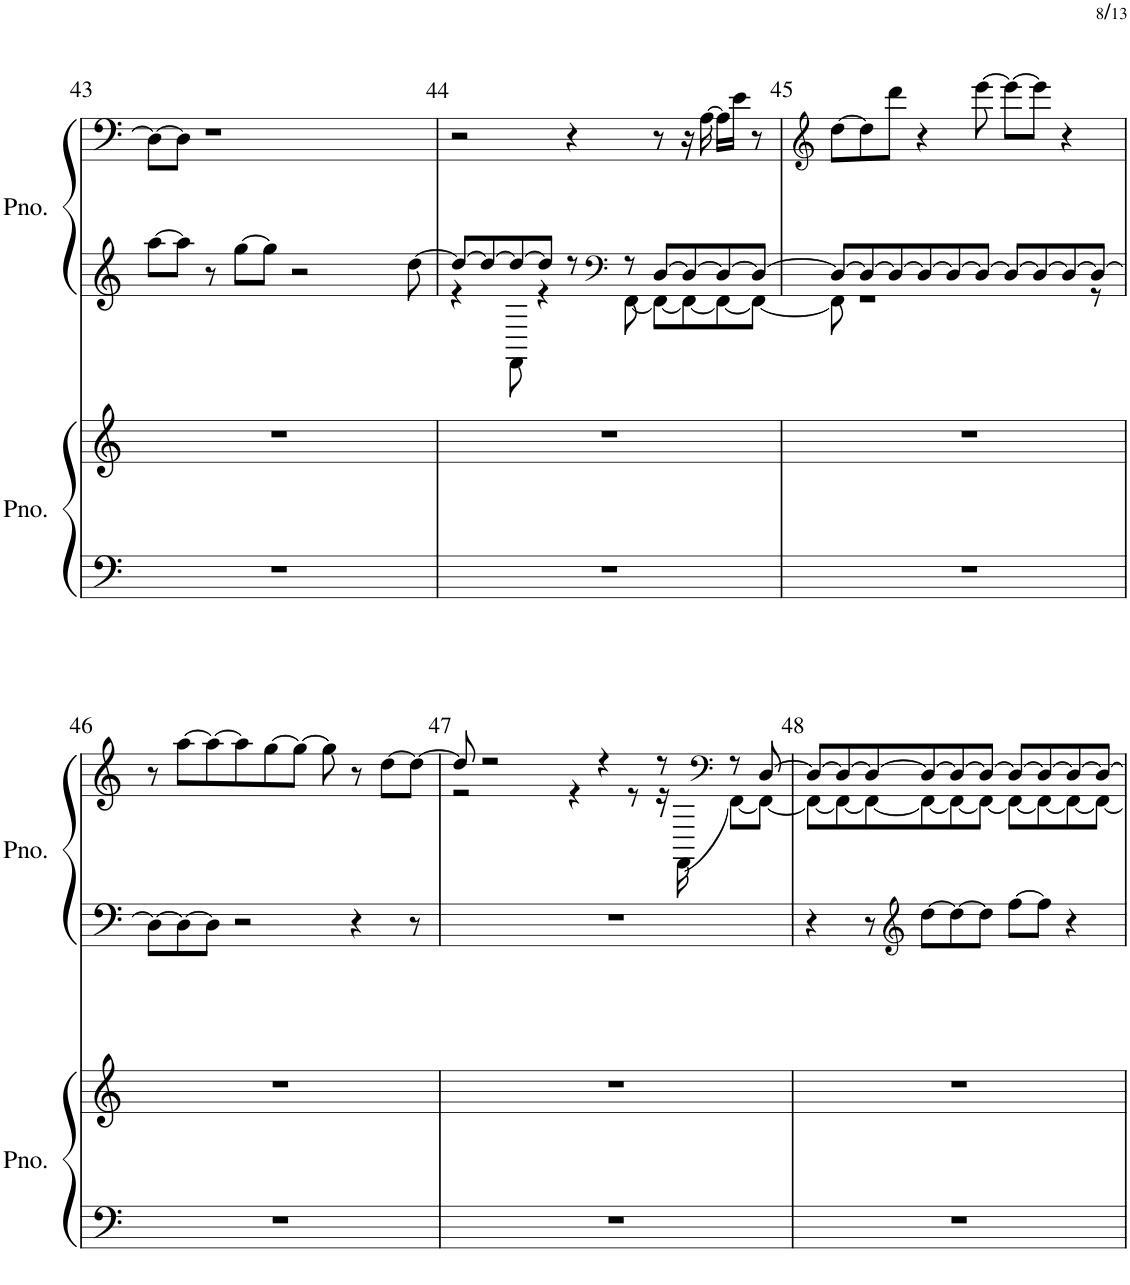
**kern	**kern	**kern	**kern
*part2	*part2	*part1	*part1
*staff4	*staff3	*staff2	*staff1
*I"ピアノ	*	*I"ピアノ	*
!!LO:PB:g=z
*clefF4	*clefG2	*clefG2	*clefF4
*k[]	*k[]	*k[]	*k[]
*M5/4	*M5/4	*M5/4	*M5/4
=43	=43	=43	=43
4%5r	4%5r	[8aa\L	8D\L_
.	.	8aa\J]	8D\J]
.	.	8r	1r
.	.	[8gg\L	.
.	.	8gg\J]	.
.	.	2r	.
.	.	[8dd\	.
=44	=44	=44	=44
*	*	*^	*
4%5r	4%5r	8dd/L_	4r	2r
.	.	8dd/_	.	.
.	.	8dd/_	8FF\	.
.	.	8dd/J]	4r	.
.	.	8r	.	4r
*	*	*clefF4	*	*
.	.	8r	[8FF\	.
.	.	[8D/L	8FF\L_	8r
.	.	8D/_	8FF\_	16r
.	.	.	.	[16A\
.	.	8D/_	8FF\_	16A\LL]
.	.	.	.	16e\JJ
.	.	8D/J_	8FF\J_	8r
=45	=45	=45	=45	=45
*	*	*	*	*clefG2
4%5r	4%5r	8D/L_	8FF\]	[8dd\L
.	.	8D/_	1r	8dd\]
.	.	8D/_	.	8ddd\J
.	.	8D/_	.	4r
.	.	8D/_	.	.
.	.	8D/J_	.	[8eee\
.	.	8D/L_	.	8eee\L_
.	.	8D/_	.	8eee\J]
.	.	8D/_	.	4r
.	.	8D/J_	8r	.
*	*	*v	*v	*
!!LO:LB:g=z
=46	=46	=46	=46
4%5r	4%5r	8D\L_	8r
.	.	8D\_	[8aa\L
.	.	8D\J]	8aa\_
.	.	2r	8aa\]
.	.	.	[8gg\
.	.	.	8gg\J_
.	.	.	8gg\]
.	.	4r	8r
.	.	.	[8dd\L
.	.	8r	8dd\J_
=47	=47	=47	=47
*	*	*	*^
4%5r	4%5r	4%5r	8dd/]	2r
.	.	.	2r	.
.	.	.	.	4r
.	.	.	4r	.
.	.	.	.	8r
.	.	.	8r	16r
.	.	.	.	[16FF\
*	*	*	*clefF4	*
.	.	.	8r	8FF\L_
.	.	.	[8D/	8FF\J_
=48	=48	=48	=48	=48
4%5r	4%5r	4r	8D/L_	8FF\L_
.	.	.	8D/_	8FF\_
.	.	8r	8D/_	8FF\_
*	*	*clefG2	*	*
.	.	[8dd\L	8D/_	8FF\_
.	.	8dd\_	8D/_	8FF\_
.	.	8dd\J]	8D/J_	8FF\J_
.	.	[8ff\L	8D/L_	8FF\L_
.	.	8ff\J]	8D/_	8FF\_
.	.	4r	8D/_	8FF\_
.	.	.	8D/J_	8FF\J_
*	*	*	*v	*v
=	=	=	=
*-	*-	*-	*-
